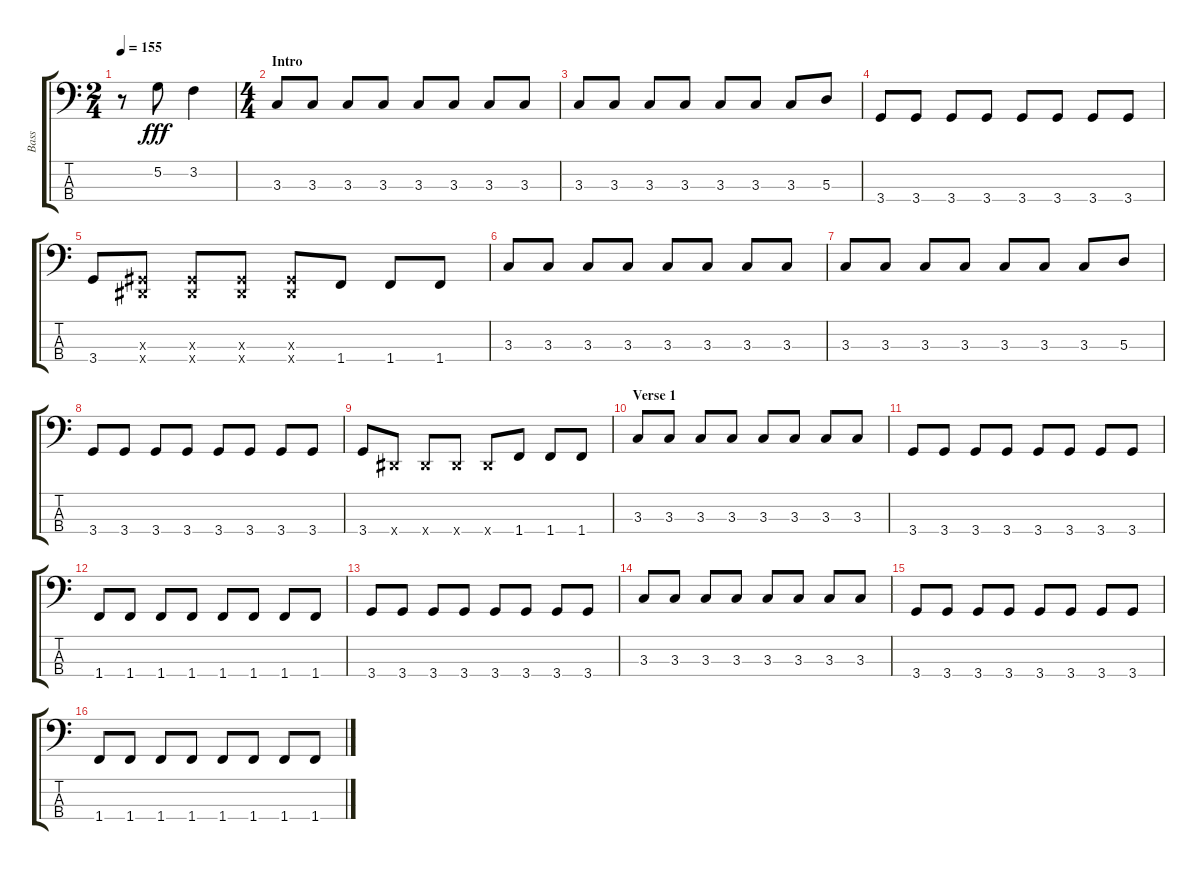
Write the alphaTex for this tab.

\track ("Bass" "Bass") {instrument electricbasspick}
\staff {score tabs}
\tuning (G2 D2 A1 E1) {hide}
\ts (2 4)
\tempo 155
\clef f4
\ks c
r.8{dy fff instrument electricbasspick} 5.2.8 3.2.4 |
\ts (4 4)
\section ("" "Intro")
3.3.8 3.3.8 3.3.8 3.3.8 3.3.8 3.3.8 3.3.8 3.3.8 |
3.3.8 3.3.8 3.3.8 3.3.8 3.3.8 3.3.8 3.3.8 5.3.8 |
3.4.8 3.4.8 3.4.8 3.4.8 3.4.8 3.4.8 3.4.8 3.4.8 |
3.4.8 (-1.3{x} -1.4{x}).8 (-1.3{x} -1.4{x}).8 (-1.3{x} -1.4{x}).8 (-1.3{x} -1.4{x}).8 1.4.8 1.4.8 1.4.8 |
3.3.8 3.3.8 3.3.8 3.3.8 3.3.8 3.3.8 3.3.8 3.3.8 |
3.3.8 3.3.8 3.3.8 3.3.8 3.3.8 3.3.8 3.3.8 5.3.8 |
3.4.8 3.4.8 3.4.8 3.4.8 3.4.8 3.4.8 3.4.8 3.4.8 |
3.4.8 -1.4{x}.8 -1.4{x}.8 -1.4{x}.8 -1.4{x}.8 1.4.8 1.4.8 1.4.8 |
\section ("" "Verse 1")
3.3.8 3.3.8 3.3.8 3.3.8 3.3.8 3.3.8 3.3.8 3.3.8 |
3.4.8 3.4.8 3.4.8 3.4.8 3.4.8 3.4.8 3.4.8 3.4.8 |
1.4.8 1.4.8 1.4.8 1.4.8 1.4.8 1.4.8 1.4.8 1.4.8 |
3.4.8 3.4.8 3.4.8 3.4.8 3.4.8 3.4.8 3.4.8 3.4.8 |
3.3.8 3.3.8 3.3.8 3.3.8 3.3.8 3.3.8 3.3.8 3.3.8 |
3.4.8 3.4.8 3.4.8 3.4.8 3.4.8 3.4.8 3.4.8 3.4.8 |
1.4.8 1.4.8 1.4.8 1.4.8 1.4.8 1.4.8 1.4.8 1.4.8
